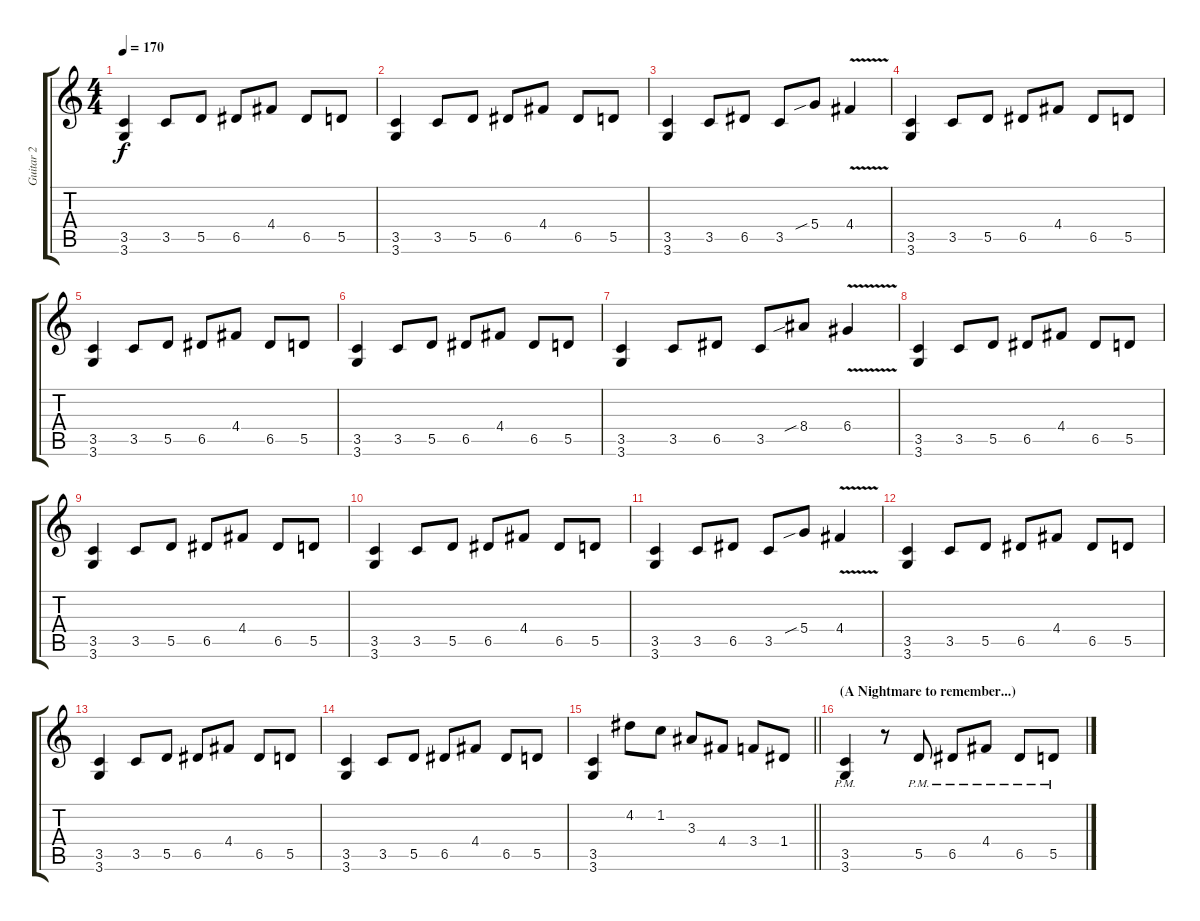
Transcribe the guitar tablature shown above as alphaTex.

\track ("Guitar 2" "Guitar 2") {instrument distortionguitar}
\staff {score tabs}
\tuning (E4 B3 G3 D3 A2 E2) {hide}
\ts (4 4)
\tempo 170
\clef g2
\ks c
(3.5 3.6).4{dy f} 3.5.8 5.5.8 6.5.8 4.4.8 6.5.8 5.5.8 |
(3.5 3.6).4 3.5.8 5.5.8 6.5.8 4.4.8 6.5.8 5.5.8 |
(3.5 3.6).4 3.5.8 6.5.8 3.5.8 5.4{sib}.8 4.4{v}.4 |
(3.5 3.6).4 3.5.8 5.5.8 6.5.8 4.4.8 6.5.8 5.5.8 |
(3.5 3.6).4 3.5.8 5.5.8 6.5.8 4.4.8 6.5.8 5.5.8 |
(3.5 3.6).4 3.5.8 5.5.8 6.5.8 4.4.8 6.5.8 5.5.8 |
(3.5 3.6).4 3.5.8 6.5.8 3.5.8 8.4{sib}.8 6.4{v}.4 |
(3.5 3.6).4 3.5.8 5.5.8 6.5.8 4.4.8 6.5.8 5.5.8 |
(3.5 3.6).4 3.5.8 5.5.8 6.5.8 4.4.8 6.5.8 5.5.8 |
(3.5 3.6).4 3.5.8 5.5.8 6.5.8 4.4.8 6.5.8 5.5.8 |
(3.5 3.6).4 3.5.8 6.5.8 3.5.8 5.4{sib}.8 4.4{v}.4 |
(3.5 3.6).4 3.5.8 5.5.8 6.5.8 4.4.8 6.5.8 5.5.8 |
(3.5 3.6).4 3.5.8 5.5.8 6.5.8 4.4.8 6.5.8 5.5.8 |
(3.5 3.6).4 3.5.8 5.5.8 6.5.8 4.4.8 6.5.8 5.5.8 |
\barLineRight lightlight
(3.5 3.6).4 4.2.8 1.2.8 3.3.8 4.4.8 3.4.8 1.4.8 |
\section ("" "(A Nightmare to remember...)")
(3.5{pm} 3.6{pm}).4 r.8 5.5{pm}.8 6.5{pm}.8 4.4{pm}.8 6.5{pm}.8 5.5{pm}.8
